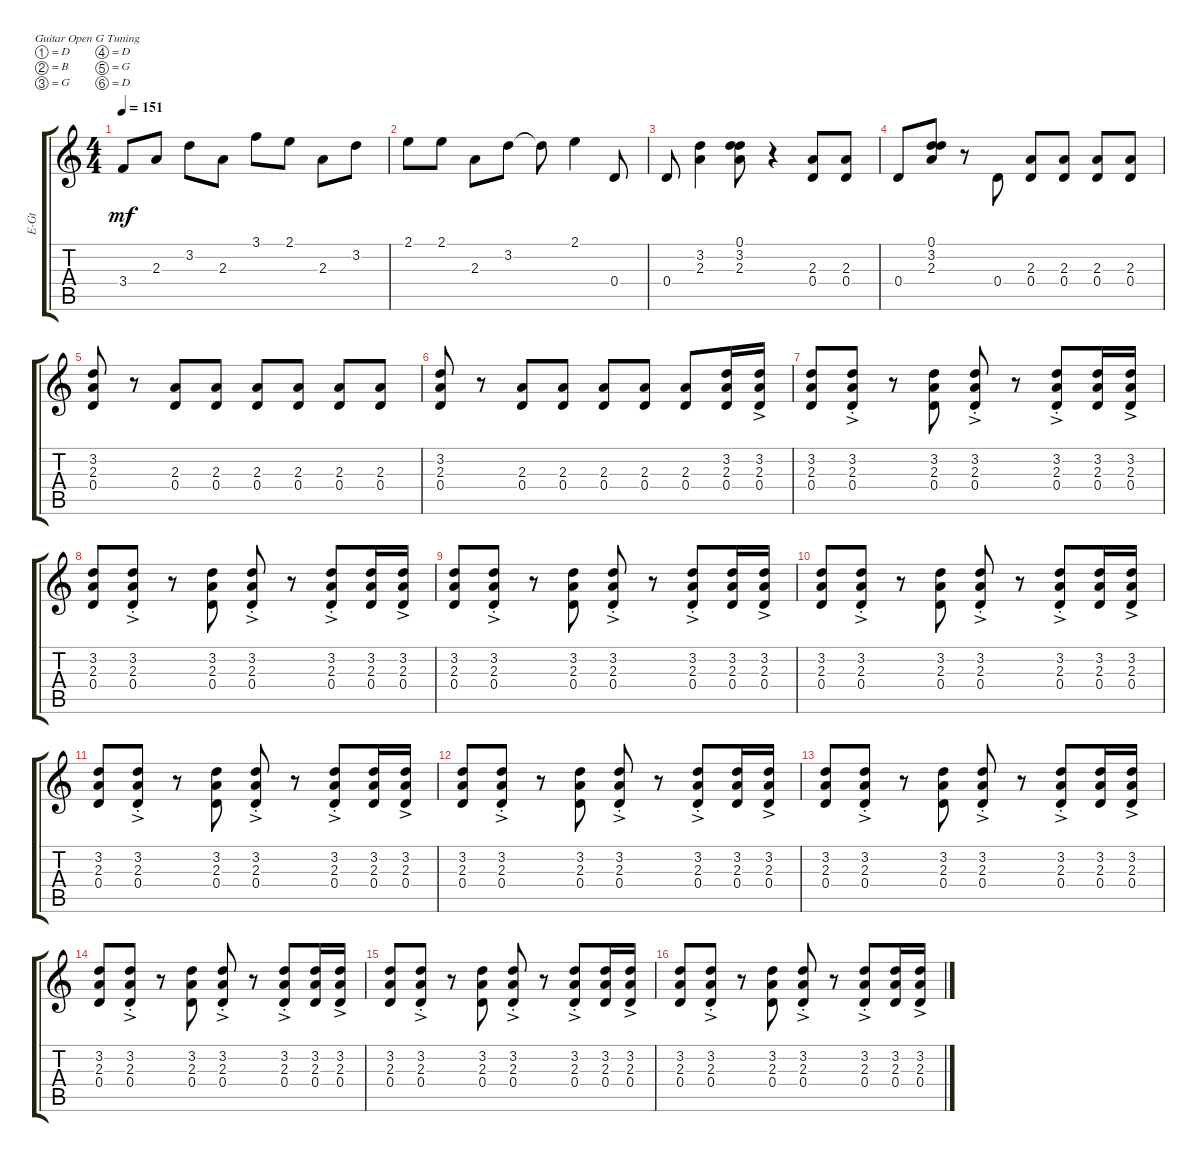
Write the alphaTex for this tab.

\bracketExtendMode groupsimilarinstruments
\track ("Electric Guitar-Keith" "E-Gt") {instrument overdrivenguitar}
\staff {score tabs}
\tuning (D4 B3 G3 D3 G2 D2)
\ts (4 4)
\tempo 151
\clef g2
\ks aminor
3.4.8{dy mf beam Up} 2.3.8{beam Up} 3.2.8{beam Down} 2.3.8{beam Down} 3.1.8{beam Down} 2.1.8{beam Down} 2.3.8{beam Down} 3.2.8{beam Down} |
2.1.8{beam Down} 2.1.8{beam Down} 2.3.8{beam Down} 3.2.8{beam Down} 3.2{t}.8{beam Down} 2.1.4{beam Down} 0.4.8{beam Up} |
0.4.8{beam Up} (2.3 3.2).4{beam Down} (2.3 3.2 0.1).8{beam Down} r.4{beam Down} (0.4 2.3).8{beam Up} (0.4 2.3).8{beam Up} |
0.4.8{beam Up} (2.3 3.2 0.1).8{beam Up} r.8{beam Down} 0.4.8{beam Up} (0.4 2.3).8{beam Up} (0.4 2.3).8{beam Up} (0.4 2.3).8{beam Up} (0.4 2.3).8{beam Up} |
(0.4 2.3 3.2).8{beam Up} r.8{beam Down} (0.4 2.3).8{beam Up} (0.4 2.3).8{beam Up} (0.4 2.3).8{beam Up} (0.4 2.3).8{beam Up} (0.4 2.3).8{beam Up} (0.4 2.3).8{beam Up} |
(0.4 2.3 3.2).8{beam Up} r.8{beam Down} (0.4 2.3).8{beam Up} (0.4 2.3).8{beam Up} (0.4 2.3).8{beam Up} (0.4 2.3).8{beam Up} (0.4 2.3).8{beam Up} (0.4 2.3 3.2).16{beam Up} (0.4{ac} 2.3{ac} 3.2{ac}).16{beam Up} |
(0.4 2.3 3.2).8{beam Up} (0.4{ac st} 2.3{ac st} 3.2{ac st}).8{beam Up} r.8{beam Down} (0.4 2.3 3.2).8{beam Up} (0.4{ac st} 2.3{ac st} 3.2{ac st}).8{beam Up} r.8{beam Down} (0.4{ac st} 2.3{ac st} 3.2{ac st}).8{beam Up} (0.4 2.3 3.2).16{beam Up} (0.4{ac} 2.3{ac} 3.2{ac}).16{beam Up} |
(0.4 2.3 3.2).8{beam Up} (0.4{ac st} 2.3{ac st} 3.2{ac st}).8{beam Up} r.8{beam Down} (0.4 2.3 3.2).8{beam Up} (0.4{ac st} 2.3{ac st} 3.2{ac st}).8{beam Up} r.8{beam Down} (0.4{ac st} 2.3{ac st} 3.2{ac st}).8{beam Up} (0.4 2.3 3.2).16{beam Up} (0.4{ac} 2.3{ac} 3.2{ac}).16{beam Up} |
(0.4 2.3 3.2).8{beam Up} (0.4{ac st} 2.3{ac st} 3.2{ac st}).8{beam Up} r.8{beam Down} (0.4 2.3 3.2).8{beam Up} (0.4{ac st} 2.3{ac st} 3.2{ac st}).8{beam Up} r.8{beam Down} (0.4{ac st} 2.3{ac st} 3.2{ac st}).8{beam Up} (0.4 2.3 3.2).16{beam Up} (0.4{ac} 2.3{ac} 3.2{ac}).16{beam Up} |
(0.4 2.3 3.2).8{beam Up} (0.4{ac st} 2.3{ac st} 3.2{ac st}).8{beam Up} r.8{beam Down} (0.4 2.3 3.2).8{beam Up} (0.4{ac st} 2.3{ac st} 3.2{ac st}).8{beam Up} r.8{beam Down} (0.4{ac st} 2.3{ac st} 3.2{ac st}).8{beam Up} (0.4 2.3 3.2).16{beam Up} (0.4{ac} 2.3{ac} 3.2{ac}).16{beam Up} |
(0.4 2.3 3.2).8{beam Up} (0.4{ac st} 2.3{ac st} 3.2{ac st}).8{beam Up} r.8{beam Down} (0.4 2.3 3.2).8{beam Up} (0.4{ac st} 2.3{ac st} 3.2{ac st}).8{beam Up} r.8{beam Down} (0.4{ac st} 2.3{ac st} 3.2{ac st}).8{beam Up} (0.4 2.3 3.2).16{beam Up} (0.4{ac} 2.3{ac} 3.2{ac}).16{beam Up} |
(0.4 2.3 3.2).8{beam Up} (0.4{ac st} 2.3{ac st} 3.2{ac st}).8{beam Up} r.8{beam Down} (0.4 2.3 3.2).8{beam Up} (0.4{ac st} 2.3{ac st} 3.2{ac st}).8{beam Up} r.8{beam Down} (0.4{ac st} 2.3{ac st} 3.2{ac st}).8{beam Up} (0.4 2.3 3.2).16{beam Up} (0.4{ac} 2.3{ac} 3.2{ac}).16{beam Up} |
(0.4 2.3 3.2).8{beam Up} (0.4{ac st} 2.3{ac st} 3.2{ac st}).8{beam Up} r.8{beam Down} (0.4 2.3 3.2).8{beam Up} (0.4{ac st} 2.3{ac st} 3.2{ac st}).8{beam Up} r.8{beam Down} (0.4{ac st} 2.3{ac st} 3.2{ac st}).8{beam Up} (0.4 2.3 3.2).16{beam Up} (0.4{ac} 2.3{ac} 3.2{ac}).16{beam Up} |
(0.4 2.3 3.2).8{beam Up} (0.4{ac st} 2.3{ac st} 3.2{ac st}).8{beam Up} r.8{beam Down} (0.4 2.3 3.2).8{beam Up} (0.4{ac st} 2.3{ac st} 3.2{ac st}).8{beam Up} r.8{beam Down} (0.4{ac st} 2.3{ac st} 3.2{ac st}).8{beam Up} (0.4 2.3 3.2).16{beam Up} (0.4{ac} 2.3{ac} 3.2{ac}).16{beam Up} |
(0.4 2.3 3.2).8{beam Up} (0.4{ac st} 2.3{ac st} 3.2{ac st}).8{beam Up} r.8{beam Down} (0.4 2.3 3.2).8{beam Up} (0.4{ac st} 2.3{ac st} 3.2{ac st}).8{beam Up} r.8{beam Down} (0.4{ac st} 2.3{ac st} 3.2{ac st}).8{beam Up} (0.4 2.3 3.2).16{beam Up} (0.4{ac} 2.3{ac} 3.2{ac}).16{beam Up} |
(0.4 2.3 3.2).8{beam Up} (0.4{ac st} 2.3{ac st} 3.2{ac st}).8{beam Up} r.8{beam Down} (0.4 2.3 3.2).8{beam Up} (0.4{ac st} 2.3{ac st} 3.2{ac st}).8{beam Up} r.8{beam Down} (0.4{ac st} 2.3{ac st} 3.2{ac st}).8{beam Up} (0.4 2.3 3.2).16{beam Up} (0.4{ac} 2.3{ac} 3.2{ac}).16{beam Up}
